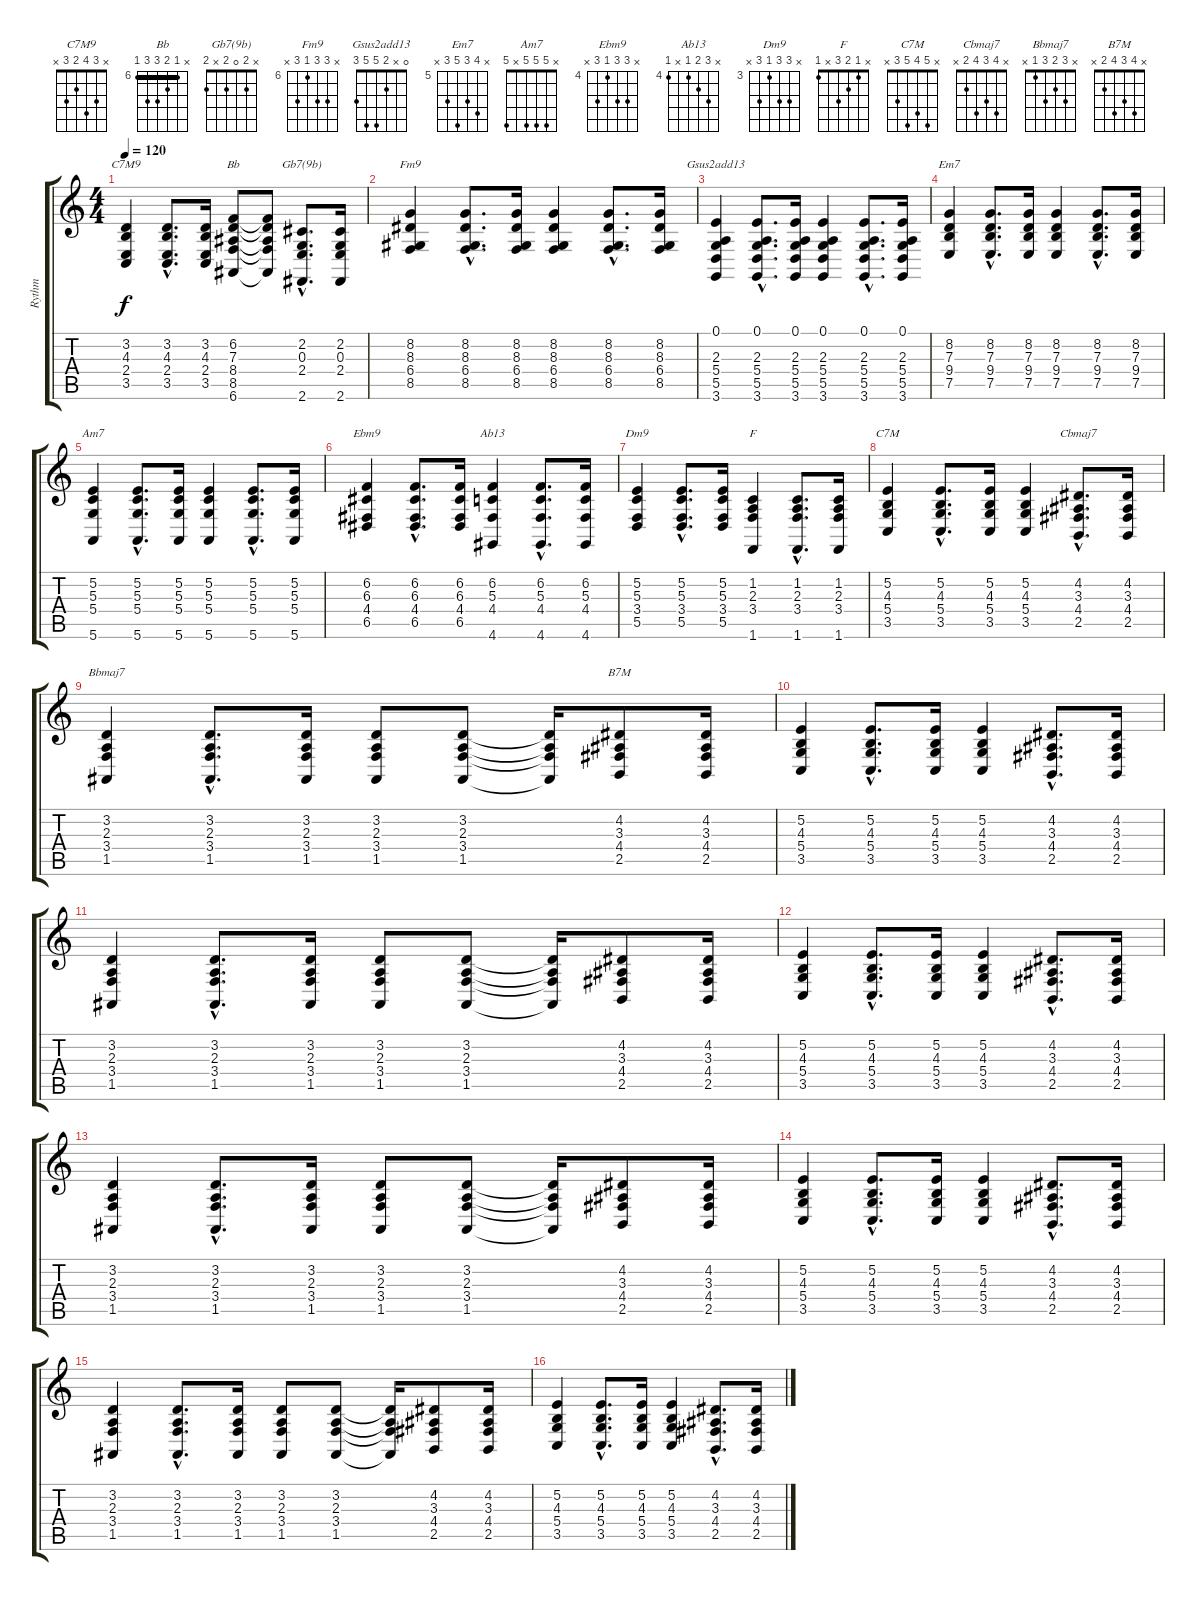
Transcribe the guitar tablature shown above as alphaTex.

\track ("Rythm" "Rythm") {instrument acousticgrandpiano}
\staff {score tabs}
\tuning (E4 B3 G3 D3 A2 E2) {hide}
\chord ("C7M9" x 3 4 2 3 x)
\chord ("Bb" x 6 7 8 8 6) {firstfret 6 barre 6}
\chord ("Gb7(9b)" x 2 0 2 x 2)
\chord ("Fm9" x 8 8 6 8 x) {firstfret 6}
\chord ("Gsus2add13" 0 x 2 5 5 3)
\chord ("Em7" x 8 7 9 7 x) {firstfret 5}
\chord ("Am7" x 5 5 5 x 5)
\chord ("Ebm9" x 6 6 4 6 x) {firstfret 4}
\chord ("Ab13" x 6 5 4 x 4) {firstfret 4}
\chord ("Dm9" x 5 5 3 5 x) {firstfret 3}
\chord ("F" x 1 2 3 x 1)
\chord ("C7M" x 5 4 5 3 x)
\chord ("Cbmaj7" x 4 3 4 2 x)
\chord ("Bbmaj7" x 3 2 3 1 x)
\chord ("B7M" x 4 3 4 2 x)
\ts (4 4)
\tempo 120
\clef g2
\ks c
(3.2 4.3 2.4 3.5).4{ch "C7M9" dy f} (3.2{hac} 4.3{hac} 2.4{hac} 3.5{hac}).8{d} (3.2 4.3 2.4 3.5).16 (6.2 7.3 8.4 8.5 6.6).8{ch "Bb"} (6.2{t} 7.3{t} 8.4{t} 8.5{t} 6.6{t}).8 (2.2{hac} 0.3{hac} 2.4{hac} 2.6{hac}).8{d ch "Gb7(9b)"} (2.2 0.3 2.4 2.6).16 |
(8.2 8.3 6.4 8.5).4{ch "Fm9"} (8.2{hac} 8.3{hac} 6.4{hac} 8.5{hac}).8{d} (8.2 8.3 6.4 8.5).16 (8.2 8.3 6.4 8.5).4 (8.2{hac} 8.3{hac} 6.4{hac} 8.5{hac}).8{d} (8.2 8.3 6.4 8.5).16 |
(0.1 2.3 5.4 5.5 3.6).4{ch "Gsus2add13"} (0.1{hac} 2.3{hac} 5.4{hac} 5.5{hac} 3.6{hac}).8{d} (0.1 2.3 5.4 5.5 3.6).16 (0.1 2.3 5.4 5.5 3.6).4 (0.1{hac} 2.3{hac} 5.4{hac} 5.5{hac} 3.6{hac}).8{d} (0.1 2.3 5.4 5.5 3.6).16 |
(8.2 7.3 9.4 7.5).4{ch "Em7"} (8.2{hac} 7.3{hac} 9.4{hac} 7.5{hac}).8{d} (8.2 7.3 9.4 7.5).16 (8.2 7.3 9.4 7.5).4 (8.2{hac} 7.3{hac} 9.4{hac} 7.5{hac}).8{d} (8.2 7.3 9.4 7.5).16 |
(5.2 5.3 5.4 5.6).4{ch "Am7"} (5.2{hac} 5.3{hac} 5.4{hac} 5.6{hac}).8{d} (5.2 5.3 5.4 5.6).16 (5.2 5.3 5.4 5.6).4 (5.2{hac} 5.3{hac} 5.4{hac} 5.6{hac}).8{d} (5.2 5.3 5.4 5.6).16 |
(6.2 6.3 4.4 6.5).4{ch "Ebm9"} (6.2{hac} 6.3{hac} 4.4{hac} 6.5{hac}).8{d} (6.2 6.3 4.4 6.5).16 (6.2 5.3 4.4 4.6).4{ch "Ab13"} (6.2{hac} 5.3{hac} 4.4{hac} 4.6{hac}).8{d} (6.2 5.3 4.4 4.6).16 |
(5.2 5.3 3.4 5.5).4{ch "Dm9"} (5.2{hac} 5.3{hac} 3.4{hac} 5.5{hac}).8{d} (5.2 5.3 3.4 5.5).16 (1.2 2.3 3.4 1.6).4{ch "F"} (1.2{hac} 2.3{hac} 3.4{hac} 1.6{hac}).8{d} (1.2 2.3 3.4 1.6).16 |
(5.2 4.3 5.4 3.5).4{ch "C7M" volume 11} (5.2{hac} 4.3{hac} 5.4{hac} 3.5{hac}).8{d} (5.2 4.3 5.4 3.5).16 (5.2 4.3 5.4 3.5).4 (4.2{hac} 3.3{hac} 4.4{hac} 2.5{hac}).8{d ch "Cbmaj7"} (4.2 3.3 4.4 2.5).16 |
(3.2 2.3 3.4 1.5).4{ch "Bbmaj7"} (3.2{hac} 2.3{hac} 3.4{hac} 1.5{hac}).8{d} (3.2 2.3 3.4 1.5).16 (3.2 2.3 3.4 1.5).8 (3.2 2.3 3.4 1.5).8 (3.2{t} 2.3{t} 3.4{t} 1.5{t}).16 (4.2 3.3 4.4 2.5).8{ch "B7M"} (4.2 3.3 4.4 2.5).16 |
(5.2 4.3 5.4 3.5).4{volume 10} (5.2{hac} 4.3{hac} 5.4{hac} 3.5{hac}).8{d} (5.2 4.3 5.4 3.5).16 (5.2 4.3 5.4 3.5).4 (4.2{hac} 3.3{hac} 4.4{hac} 2.5{hac}).8{d} (4.2 3.3 4.4 2.5).16 |
(3.2 2.3 3.4 1.5).4 (3.2{hac} 2.3{hac} 3.4{hac} 1.5{hac}).8{d} (3.2 2.3 3.4 1.5).16 (3.2 2.3 3.4 1.5).8 (3.2 2.3 3.4 1.5).8 (3.2{t} 2.3{t} 3.4{t} 1.5{t}).16 (4.2 3.3 4.4 2.5).8 (4.2 3.3 4.4 2.5).16 |
(5.2 4.3 5.4 3.5).4{volume 9} (5.2{hac} 4.3{hac} 5.4{hac} 3.5{hac}).8{d} (5.2 4.3 5.4 3.5).16 (5.2 4.3 5.4 3.5).4 (4.2{hac} 3.3{hac} 4.4{hac} 2.5{hac}).8{d} (4.2 3.3 4.4 2.5).16 |
(3.2 2.3 3.4 1.5).4 (3.2{hac} 2.3{hac} 3.4{hac} 1.5{hac}).8{d} (3.2 2.3 3.4 1.5).16 (3.2 2.3 3.4 1.5).8 (3.2 2.3 3.4 1.5).8 (3.2{t} 2.3{t} 3.4{t} 1.5{t}).16 (4.2 3.3 4.4 2.5).8 (4.2 3.3 4.4 2.5).16 |
(5.2 4.3 5.4 3.5).4{volume 8} (5.2{hac} 4.3{hac} 5.4{hac} 3.5{hac}).8{d} (5.2 4.3 5.4 3.5).16 (5.2 4.3 5.4 3.5).4 (4.2{hac} 3.3{hac} 4.4{hac} 2.5{hac}).8{d} (4.2 3.3 4.4 2.5).16 |
(3.2 2.3 3.4 1.5).4 (3.2{hac} 2.3{hac} 3.4{hac} 1.5{hac}).8{d} (3.2 2.3 3.4 1.5).16 (3.2 2.3 3.4 1.5).8 (3.2 2.3 3.4 1.5).8 (3.2{t} 2.3{t} 3.4{t} 1.5{t}).16 (4.2 3.3 4.4 2.5).8 (4.2 3.3 4.4 2.5).16 |
(5.2 4.3 5.4 3.5).4{volume 6} (5.2{hac} 4.3{hac} 5.4{hac} 3.5{hac}).8{d} (5.2 4.3 5.4 3.5).16 (5.2 4.3 5.4 3.5).4 (4.2{hac} 3.3{hac} 4.4{hac} 2.5{hac}).8{d} (4.2 3.3 4.4 2.5).16
